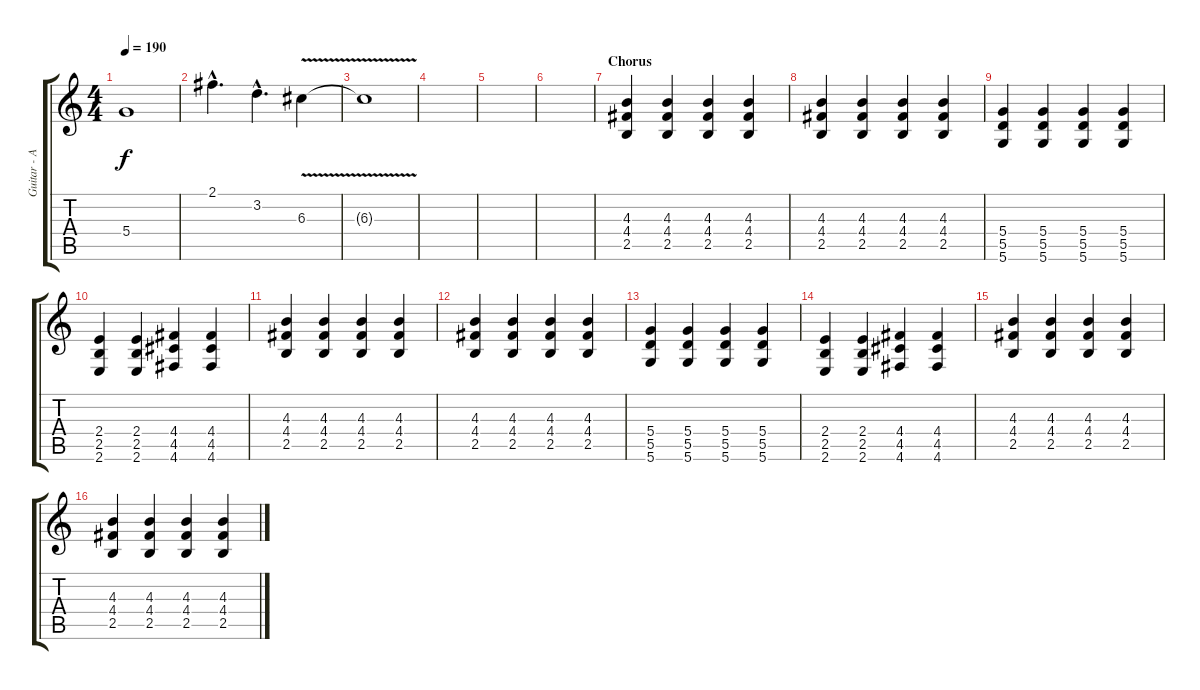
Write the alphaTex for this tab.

\track ("Guitar - Antti Lindholm" "Guitar - A") {instrument distortionguitar}
\staff {score tabs}
\tuning (E4 B3 G3 D3 A2 D2) {hide}
\ts (4 4)
\tempo 190
\clef g2
\ks c
5.4{t}.1{dy f} |
2.1{hac}.4{d volume 16 instrument overdrivenguitar} 3.2{hac}.4{d} 6.3{v}.4 |
6.3{t}.1 |
|
|
|
\section ("" "Chorus")
(4.3 4.4 2.5).4 (4.3 4.4 2.5).4 (4.3 4.4 2.5).4 (4.3 4.4 2.5).4 |
(4.3 4.4 2.5).4 (4.3 4.4 2.5).4 (4.3 4.4 2.5).4 (4.3 4.4 2.5).4 |
(5.4 5.5 5.6).4 (5.4 5.5 5.6).4 (5.4 5.5 5.6).4 (5.4 5.5 5.6).4 |
(2.4 2.5 2.6).4 (2.4 2.5 2.6).4 (4.4 4.5 4.6).4 (4.4 4.5 4.6).4 |
(4.3 4.4 2.5).4 (4.3 4.4 2.5).4 (4.3 4.4 2.5).4 (4.3 4.4 2.5).4 |
(4.3 4.4 2.5).4 (4.3 4.4 2.5).4 (4.3 4.4 2.5).4 (4.3 4.4 2.5).4 |
(5.4 5.5 5.6).4 (5.4 5.5 5.6).4 (5.4 5.5 5.6).4 (5.4 5.5 5.6).4 |
(2.4 2.5 2.6).4 (2.4 2.5 2.6).4 (4.4 4.5 4.6).4 (4.4 4.5 4.6).4 |
(4.3 4.4 2.5).4 (4.3 4.4 2.5).4 (4.3 4.4 2.5).4 (4.3 4.4 2.5).4 |
(4.3 4.4 2.5).4 (4.3 4.4 2.5).4 (4.3 4.4 2.5).4 (4.3 4.4 2.5).4
